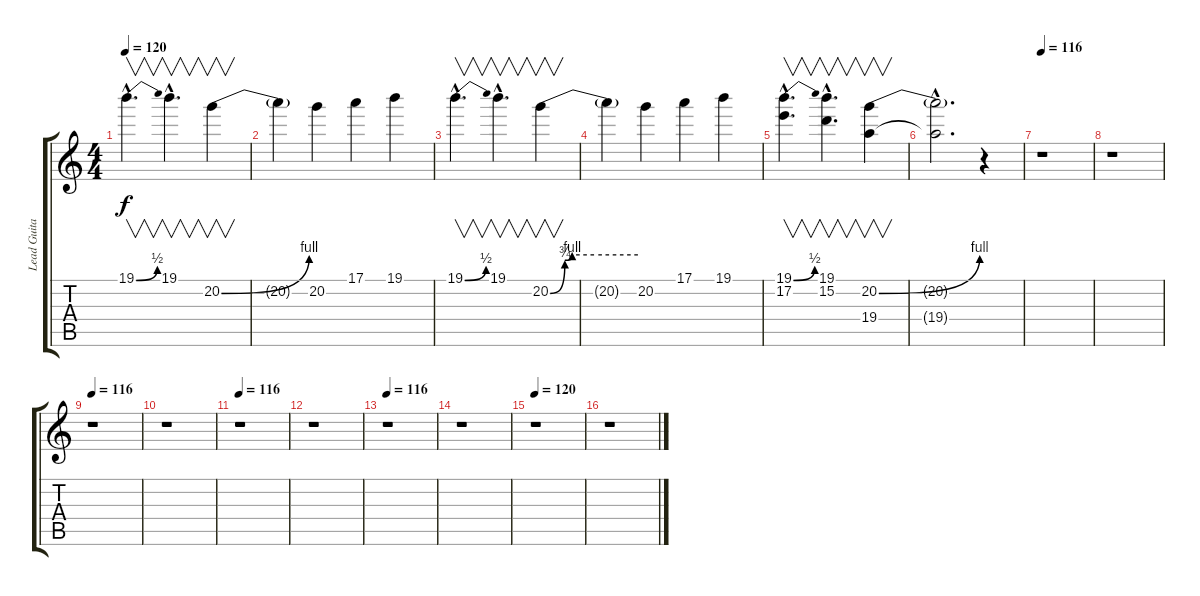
\track ("Lead Guitar" "Lead Guita") {instrument overdrivenguitar}
\staff {score tabs}
\tuning (E4 B3 G3 D3 A2 E2) {hide}
\ts (4 4)
\tempo 120
\clef g2
\ks c
19.1{be (bend 0 0 60 2) hac}.4{v d dy f instrument overdrivenguitar} 19.1{hac}.4{v d} 20.2{be (bend 0 0 60 4)}.4{v} |
20.2{t}.4 20.2.4 17.1.4 19.1.4 |
19.1{be (bend 0 0 60 2) hac}.4{v d} 19.1{hac}.4{v d} 20.2{be (custom 0 0 10 3 15 4 30 4 60 4)}.4{v} |
20.2{t}.4 20.2.4 17.1.4 19.1.4 |
(19.1{be (bend 0 0 60 2) hac} 17.2{hac}).4{v d} (19.1{hac} 15.2{hac}).4{v d} (20.2{be (bend 0 0 60 4)} 19.4).4{v} |
(20.2{hac t} 19.4{hac t}).2{d} r.4 |
\tempo 116
r.1 |
r.1 |
\tempo 116
r.1 |
r.1 |
\tempo 116
r.1 |
r.1 |
\tempo 116
r.1 |
r.1 |
\tempo 120
r.1 |
r.1
